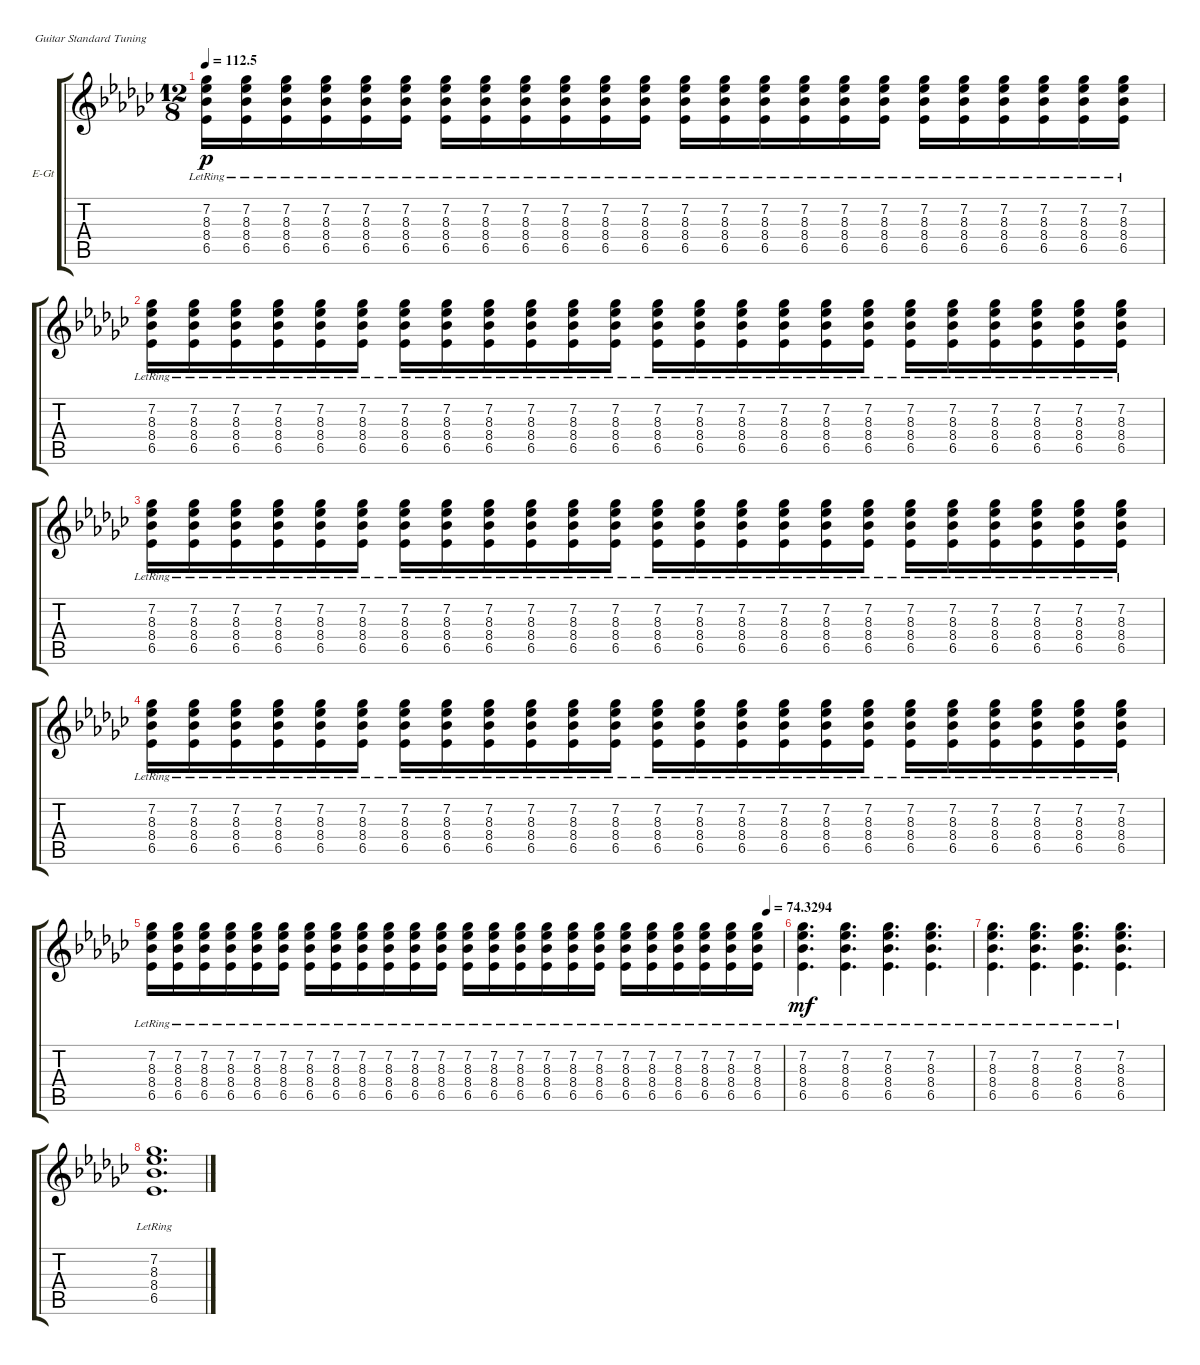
\bracketExtendMode groupsimilarinstruments
\firstSystemTrackNameOrientation horizontal
\otherSystemsTrackNameOrientation horizontal
\track ("Electric Guitar" "E-Gt") {instrument overdrivenguitar}
\staff {score tabs}
\tuning (E4 B3 G3 D3 A2 E2)
\ts (12 8)
\tempo
112.5
\accidentals auto
\clef g2
\ottava regular
\simile none
\ks ebminor
(6.5{lr} 8.4{lr} 8.3{lr} 7.2{lr}).16{dy p} (8.4{lr} 8.3{lr} 7.2{lr} 6.5{lr}).16 (6.5{lr} 8.4{lr} 8.3{lr} 7.2{lr}).16 (8.4{lr} 8.3{lr} 7.2{lr} 6.5{lr}).16 (6.5{lr} 8.4{lr} 8.3{lr} 7.2{lr}).16 (8.4{lr} 8.3{lr} 7.2{lr} 6.5{lr}).16 (6.5{lr} 8.4{lr} 8.3{lr} 7.2{lr}).16 (8.4{lr} 8.3{lr} 7.2{lr} 6.5{lr}).16 (6.5{lr} 8.4{lr} 8.3{lr} 7.2{lr}).16 (8.4{lr} 8.3{lr} 7.2{lr} 6.5{lr}).16 (6.5{lr} 8.4{lr} 8.3{lr} 7.2{lr}).16 (8.4{lr} 8.3{lr} 7.2{lr} 6.5{lr}).16 (6.5{lr} 8.4{lr} 8.3{lr} 7.2{lr}).16 (8.4{lr} 8.3{lr} 7.2{lr} 6.5{lr}).16 (6.5{lr} 8.4{lr} 8.3{lr} 7.2{lr}).16 (8.4{lr} 8.3{lr} 7.2{lr} 6.5{lr}).16 (6.5{lr} 8.4{lr} 8.3{lr} 7.2{lr}).16 (8.4{lr} 8.3{lr} 7.2{lr} 6.5{lr}).16 (6.5{lr} 8.4{lr} 8.3{lr} 7.2{lr}).16 (8.4{lr} 8.3{lr} 7.2{lr} 6.5{lr}).16 (6.5{lr} 8.4{lr} 8.3{lr} 7.2{lr}).16 (8.4{lr} 8.3{lr} 7.2{lr} 6.5{lr}).16 (6.5{lr} 8.4{lr} 8.3{lr} 7.2{lr}).16 (8.4{lr} 8.3{lr} 7.2{lr} 6.5{lr}).16 |
(6.5{lr} 8.4{lr} 8.3{lr} 7.2{lr}).16 (8.4{lr} 8.3{lr} 7.2{lr} 6.5{lr}).16 (6.5{lr} 8.4{lr} 8.3{lr} 7.2{lr}).16 (8.4{lr} 8.3{lr} 7.2{lr} 6.5{lr}).16 (6.5{lr} 8.4{lr} 8.3{lr} 7.2{lr}).16 (8.4{lr} 8.3{lr} 7.2{lr} 6.5{lr}).16 (6.5{lr} 8.4{lr} 8.3{lr} 7.2{lr}).16 (8.4{lr} 8.3{lr} 7.2{lr} 6.5{lr}).16 (6.5{lr} 8.4{lr} 8.3{lr} 7.2{lr}).16 (8.4{lr} 8.3{lr} 7.2{lr} 6.5{lr}).16 (6.5{lr} 8.4{lr} 8.3{lr} 7.2{lr}).16 (8.4{lr} 8.3{lr} 7.2{lr} 6.5{lr}).16 (6.5{lr} 8.4{lr} 8.3{lr} 7.2{lr}).16 (8.4{lr} 8.3{lr} 7.2{lr} 6.5{lr}).16 (6.5{lr} 8.4{lr} 8.3{lr} 7.2{lr}).16 (8.4{lr} 8.3{lr} 7.2{lr} 6.5{lr}).16 (6.5{lr} 8.4{lr} 8.3{lr} 7.2{lr}).16 (8.4{lr} 8.3{lr} 7.2{lr} 6.5{lr}).16 (6.5{lr} 8.4{lr} 8.3{lr} 7.2{lr}).16 (8.4{lr} 8.3{lr} 7.2{lr} 6.5{lr}).16 (6.5{lr} 8.4{lr} 8.3{lr} 7.2{lr}).16 (8.4{lr} 8.3{lr} 7.2{lr} 6.5{lr}).16 (6.5{lr} 8.4{lr} 8.3{lr} 7.2{lr}).16 (8.4{lr} 8.3{lr} 7.2{lr} 6.5{lr}).16 |
(6.5{lr} 8.4{lr} 8.3{lr} 7.2{lr}).16 (8.4{lr} 8.3{lr} 7.2{lr} 6.5{lr}).16 (6.5{lr} 8.4{lr} 8.3{lr} 7.2{lr}).16 (8.4{lr} 8.3{lr} 7.2{lr} 6.5{lr}).16 (6.5{lr} 8.4{lr} 8.3{lr} 7.2{lr}).16 (8.4{lr} 8.3{lr} 7.2{lr} 6.5{lr}).16 (6.5{lr} 8.4{lr} 8.3{lr} 7.2{lr}).16 (8.4{lr} 8.3{lr} 7.2{lr} 6.5{lr}).16 (6.5{lr} 8.4{lr} 8.3{lr} 7.2{lr}).16 (8.4{lr} 8.3{lr} 7.2{lr} 6.5{lr}).16 (6.5{lr} 8.4{lr} 8.3{lr} 7.2{lr}).16 (8.4{lr} 8.3{lr} 7.2{lr} 6.5{lr}).16 (6.5{lr} 8.4{lr} 8.3{lr} 7.2{lr}).16 (8.4{lr} 8.3{lr} 7.2{lr} 6.5{lr}).16 (6.5{lr} 8.4{lr} 8.3{lr} 7.2{lr}).16 (8.4{lr} 8.3{lr} 7.2{lr} 6.5{lr}).16 (6.5{lr} 8.4{lr} 8.3{lr} 7.2{lr}).16 (8.4{lr} 8.3{lr} 7.2{lr} 6.5{lr}).16 (6.5{lr} 8.4{lr} 8.3{lr} 7.2{lr}).16 (8.4{lr} 8.3{lr} 7.2{lr} 6.5{lr}).16 (6.5{lr} 8.4{lr} 8.3{lr} 7.2{lr}).16 (8.4{lr} 8.3{lr} 7.2{lr} 6.5{lr}).16 (6.5{lr} 8.4{lr} 8.3{lr} 7.2{lr}).16 (8.4{lr} 8.3{lr} 7.2{lr} 6.5{lr}).16 |
(6.5{lr} 8.4{lr} 8.3{lr} 7.2{lr}).16 (8.4{lr} 8.3{lr} 7.2{lr} 6.5{lr}).16 (6.5{lr} 8.4{lr} 8.3{lr} 7.2{lr}).16 (8.4{lr} 8.3{lr} 7.2{lr} 6.5{lr}).16 (6.5{lr} 8.4{lr} 8.3{lr} 7.2{lr}).16 (8.4{lr} 8.3{lr} 7.2{lr} 6.5{lr}).16 (6.5{lr} 8.4{lr} 8.3{lr} 7.2{lr}).16 (8.4{lr} 8.3{lr} 7.2{lr} 6.5{lr}).16 (6.5{lr} 8.4{lr} 8.3{lr} 7.2{lr}).16 (8.4{lr} 8.3{lr} 7.2{lr} 6.5{lr}).16 (6.5{lr} 8.4{lr} 8.3{lr} 7.2{lr}).16 (8.4{lr} 8.3{lr} 7.2{lr} 6.5{lr}).16 (6.5{lr} 8.4{lr} 8.3{lr} 7.2{lr}).16 (8.4{lr} 8.3{lr} 7.2{lr} 6.5{lr}).16 (6.5{lr} 8.4{lr} 8.3{lr} 7.2{lr}).16 (8.4{lr} 8.3{lr} 7.2{lr} 6.5{lr}).16 (6.5{lr} 8.4{lr} 8.3{lr} 7.2{lr}).16 (8.4{lr} 8.3{lr} 7.2{lr} 6.5{lr}).16 (6.5{lr} 8.4{lr} 8.3{lr} 7.2{lr}).16 (8.4{lr} 8.3{lr} 7.2{lr} 6.5{lr}).16 (6.5{lr} 8.4{lr} 8.3{lr} 7.2{lr}).16 (8.4{lr} 8.3{lr} 7.2{lr} 6.5{lr}).16 (6.5{lr} 8.4{lr} 8.3{lr} 7.2{lr}).16 (8.4{lr} 8.3{lr} 7.2{lr} 6.5{lr}).16 |
\tempo (74.3294 0.975)
(6.5{lr} 8.4{lr} 8.3{lr} 7.2{lr}).16 (8.4{lr} 8.3{lr} 7.2{lr} 6.5{lr}).16 (6.5{lr} 8.4{lr} 8.3{lr} 7.2{lr}).16 (8.4{lr} 8.3{lr} 7.2{lr} 6.5{lr}).16 (6.5{lr} 8.4{lr} 8.3{lr} 7.2{lr}).16 (8.4{lr} 8.3{lr} 7.2{lr} 6.5{lr}).16 (6.5{lr} 8.4{lr} 8.3{lr} 7.2{lr}).16 (8.4{lr} 8.3{lr} 7.2{lr} 6.5{lr}).16 (6.5{lr} 8.4{lr} 8.3{lr} 7.2{lr}).16 (8.4{lr} 8.3{lr} 7.2{lr} 6.5{lr}).16 (6.5{lr} 8.4{lr} 8.3{lr} 7.2{lr}).16 (8.4{lr} 8.3{lr} 7.2{lr} 6.5{lr}).16 (6.5{lr} 8.4{lr} 8.3{lr} 7.2{lr}).16 (8.4{lr} 8.3{lr} 7.2{lr} 6.5{lr}).16 (6.5{lr} 8.4{lr} 8.3{lr} 7.2{lr}).16 (8.4{lr} 8.3{lr} 7.2{lr} 6.5{lr}).16 (6.5{lr} 8.4{lr} 8.3{lr} 7.2{lr}).16 (8.4{lr} 8.3{lr} 7.2{lr} 6.5{lr}).16 (6.5{lr} 8.4{lr} 8.3{lr} 7.2{lr}).16 (8.4{lr} 8.3{lr} 7.2{lr} 6.5{lr}).16 (6.5{lr} 8.4{lr} 8.3{lr} 7.2{lr}).16 (8.4{lr} 8.3{lr} 7.2{lr} 6.5{lr}).16 (6.5{lr} 8.4{lr} 8.3{lr} 7.2{lr}).16 (8.4{lr} 8.3{lr} 7.2{lr} 6.5{lr}).16 |
(8.4{lr} 8.3{lr} 7.2{lr} 6.5{lr}).4{d dy mf} (8.4{lr} 8.3{lr} 7.2{lr} 6.5{lr}).4{d} (8.4{lr} 8.3{lr} 7.2{lr} 6.5{lr}).4{d} (8.4{lr} 8.3{lr} 7.2{lr} 6.5{lr}).4{d} |
(8.4{lr} 8.3{lr} 7.2{lr} 6.5{lr}).4{d} (8.4{lr} 8.3{lr} 7.2{lr} 6.5{lr}).4{d} (8.4{lr} 8.3{lr} 7.2{lr} 6.5{lr}).4{d} (8.4{lr} 8.3{lr} 7.2{lr} 6.5{lr}).4{d} |
(8.4{lr} 8.3{lr} 7.2{lr} 6.5{lr}).1{d}
